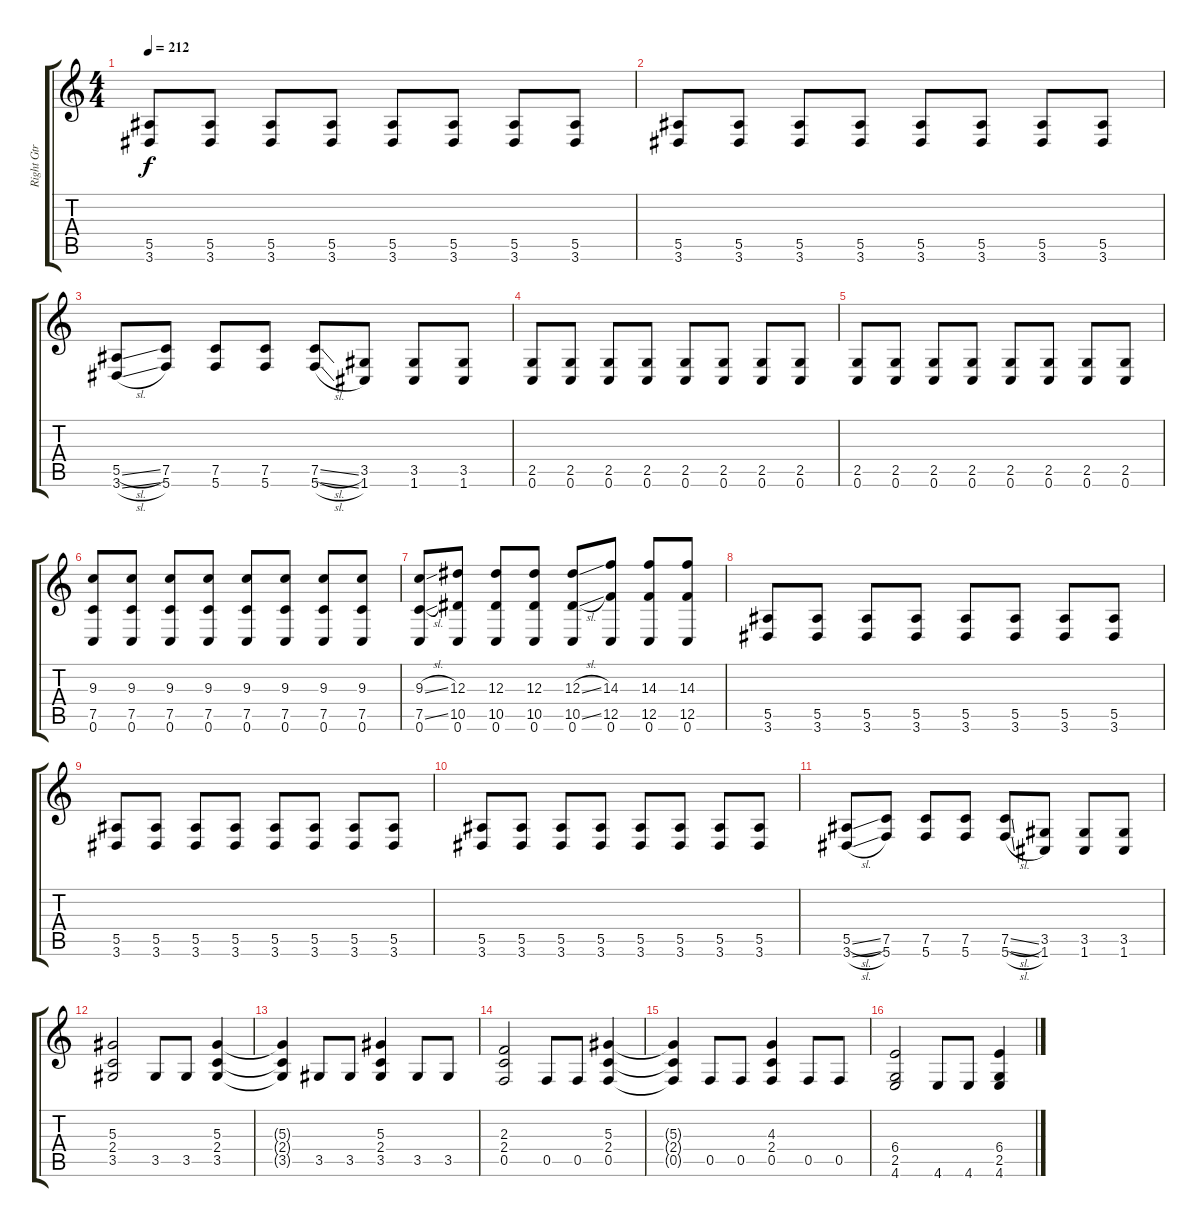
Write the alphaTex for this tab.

\track ("Right Gtr" "Right Gtr") {instrument distortionguitar}
\staff {score tabs}
\tuning (C4 G3 Eb3 Bb2 F2 C2) {hide}
\ts (4 4)
\tempo 212
\clef g2
\ks c
(5.5 3.6).8{dy f} (5.5 3.6).8 (5.5 3.6).8 (5.5 3.6).8 (5.5 3.6).8 (5.5 3.6).8 (5.5 3.6).8 (5.5 3.6).8 |
(5.5 3.6).8 (5.5 3.6).8 (5.5 3.6).8 (5.5 3.6).8 (5.5 3.6).8 (5.5 3.6).8 (5.5 3.6).8 (5.5 3.6).8 |
(5.5{sl} 3.6{sl}).8 (7.5 5.6).8 (7.5 5.6).8 (7.5 5.6).8 (7.5{sl} 5.6{sl}).8 (3.5 1.6).8 (3.5 1.6).8 (3.5 1.6).8 |
(2.5 0.6).8 (2.5 0.6).8 (2.5 0.6).8 (2.5 0.6).8 (2.5 0.6).8 (2.5 0.6).8 (2.5 0.6).8 (2.5 0.6).8 |
(2.5 0.6).8 (2.5 0.6).8 (2.5 0.6).8 (2.5 0.6).8 (2.5 0.6).8 (2.5 0.6).8 (2.5 0.6).8 (2.5 0.6).8 |
(9.3 7.5 0.6).8 (9.3 7.5 0.6).8 (9.3 7.5 0.6).8 (9.3 7.5 0.6).8 (9.3 7.5 0.6).8 (9.3 7.5 0.6).8 (9.3 7.5 0.6).8 (9.3 7.5 0.6).8 |
(9.3{sl} 7.5{sl} 0.6).8 (12.3 10.5 0.6).8 (12.3 10.5 0.6).8 (12.3 10.5 0.6).8 (12.3{sl} 10.5{sl} 0.6).8 (14.3 12.5 0.6).8 (14.3 12.5 0.6).8 (14.3 12.5 0.6).8 |
(5.5 3.6).8 (5.5 3.6).8 (5.5 3.6).8 (5.5 3.6).8 (5.5 3.6).8 (5.5 3.6).8 (5.5 3.6).8 (5.5 3.6).8 |
(5.5 3.6).8 (5.5 3.6).8 (5.5 3.6).8 (5.5 3.6).8 (5.5 3.6).8 (5.5 3.6).8 (5.5 3.6).8 (5.5 3.6).8 |
(5.5 3.6).8 (5.5 3.6).8 (5.5 3.6).8 (5.5 3.6).8 (5.5 3.6).8 (5.5 3.6).8 (5.5 3.6).8 (5.5 3.6).8 |
(5.5{sl} 3.6{sl}).8 (7.5 5.6).8 (7.5 5.6).8 (7.5 5.6).8 (7.5{sl} 5.6{sl}).8 (3.5 1.6).8 (3.5 1.6).8 (3.5 1.6).8 |
(5.3 2.4 3.5).2 3.5.8 3.5.8 (5.3 2.4 3.5).4 |
(5.3{t} 2.4{t} 3.5{t}).4 3.5.8 3.5.8 (5.3 2.4 3.5).4 3.5.8 3.5.8 |
(2.3 2.4 0.5).2 0.5.8 0.5.8 (5.3 2.4 0.5).4 |
(5.3{t} 2.4{t} 0.5{t}).4 0.5.8 0.5.8 (4.3 2.4 0.5).4 0.5.8 0.5.8 |
(6.4 2.5 4.6).2 4.6.8 4.6.8 (6.4 2.5 4.6).4
